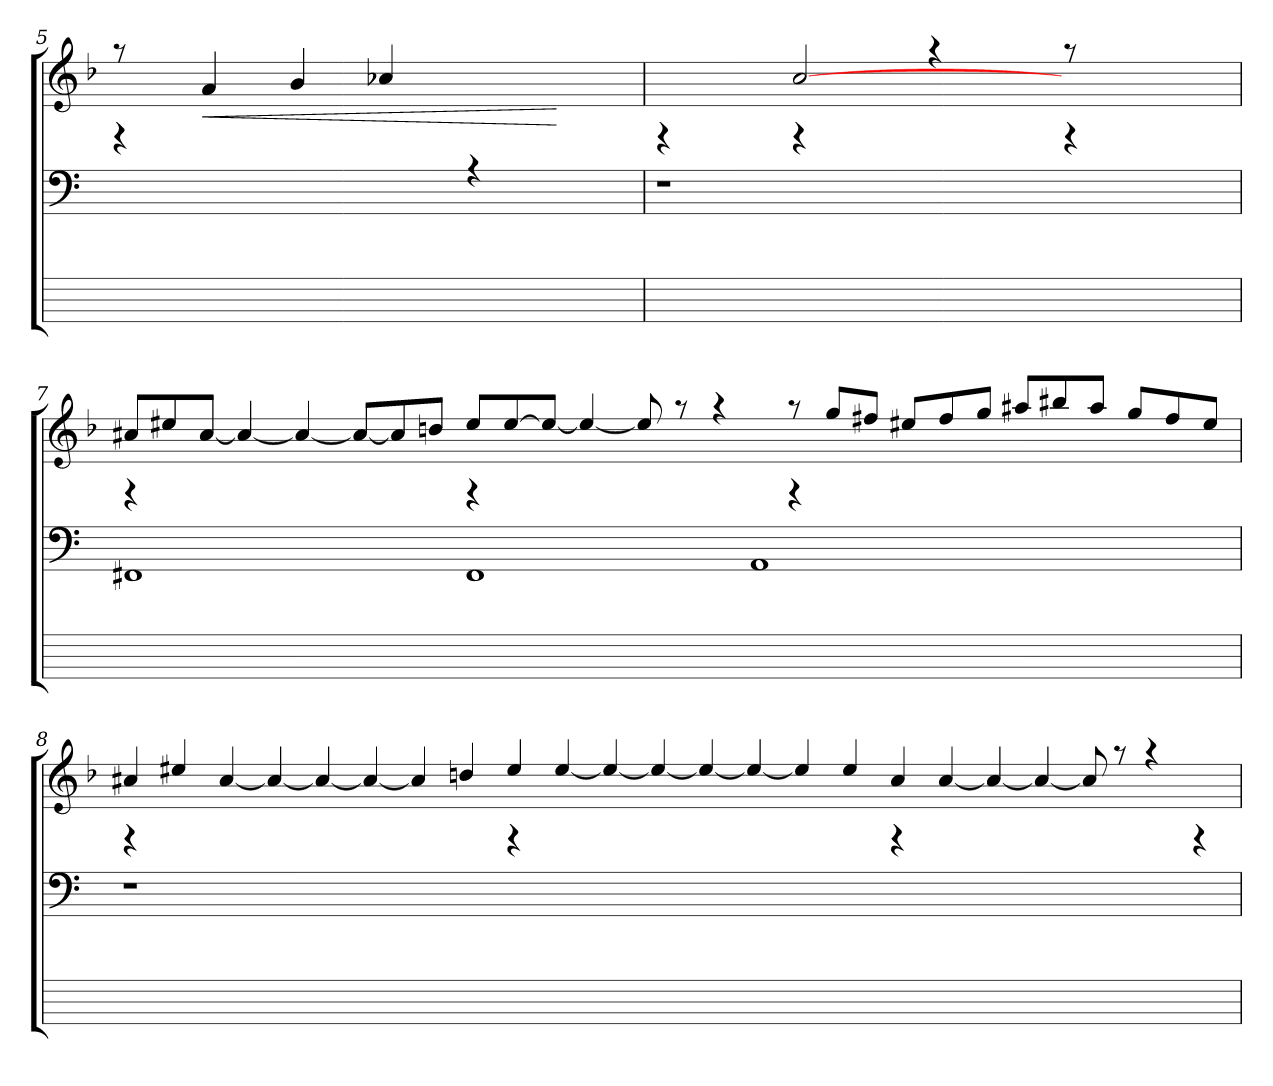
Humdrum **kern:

**kern	**kern	**kern	**dynam
*part3	*part2	*part1	*part1
*staff3	*staff2	*staff1	*staff1
!!LO:LB:g=z
*	*clefF4	*clefG3	*
*	*	*k[b-]	*
=5	=5	=5	=5
*	*	*^	*
4ryy	2ryy	8rff	4rD	.
!	!	!	!	!LO:HP:b
!	!	!	!	!LO:HP:n=1:b
.	.	4f/	.	< >
2ryy	.	.	4g/	]
.	.	4a-X/	.	.
.	4rG	.	8ryy	.
.	.	8ryy	8ryy	[
!!LO:PB:g=z	!!
=6	=6	=6	=6	=6
4ryy	1r	4ryy	4rD	.
2.ryy	.	[>2a/	4rD	.
.	.	.	4rff	.
.	.	4rD	8rff	.
.	.	.	8ryy	.
!!LO:LB:g=z	!!
=7	=7	=7	=7	=7
4ryy	1FF#X	8a#X/L	4rD	.
.	.	8cc#X/	.	.
0ryy	.	[>8a#/J	1ryy	.
.	.	4a#/_>	.	.
.	.	4a#/_	.	.
.	.	8a#/L_	.	.
.	4ryy	8a#/]	.	.
.	.	8b/J	.	.
.	1FF#	8cc#/L	4rD	.
.	.	[>8cc#/	.	.
.	.	8cc#/J_>	2..ryy	.
.	.	4cc#/_>	.	.
.	.	8cc#/]	.	.
.	.	8rff	.	.
.	.	4rff	.	.
1ryy	1AA	.	.	.
.	.	8rff	4rD	.
.	.	8ee/L	.	.
.	.	8dd#X/J	1ryy	.
.	.	8cc#X/L	.	.
.	.	8dd#/	.	.
.	.	8ee/J	.	.
.	.	8ff#X/L	.	.
2ryy	2ryy	8gg#X/	.	.
.	.	8ff#/J	.	.
.	.	8ee/L	.	.
.	.	8dd#/	4ryy	.
8ryy	8ryy	8cc#/J	.	.
!!LO:LB:g=z	!!
=8	=8	=8	=8	=8
4ryy	1r	4a#X/	4rD	.
00ryy	.	4cc#X/	1..ryy	.
.	.	[>4a#/	.	.
.	.	4a#/_>	.	.
.	00ryy	4a#/_	.	.
.	.	4a#/_	.	.
.	.	4a#/]	.	.
.	.	4b/	.	.
.	.	4cc#/	4rD	.
.	.	[>4cc#/	1..ryy	.
.	.	4cc#/_	.	.
.	.	4cc#/_>	.	.
.	.	4cc#/_	.	.
.	.	4cc#/_	.	.
.	.	4cc#/]	.	.
.	.	4cc#/	.	.
.	.	4a#/	4rD	.
1.ryy	.	[>4a#/	1.ryy	.
.	.	4a#/_	.	.
.	.	4a#/_>	.	.
.	2.ryy	8a#/]	.	.
.	.	8rff	.	.
.	.	4rff	.	.
.	.	4rD	.	.
*	*	*v	*v	*
=	=	=	=
*-	*-	*-	*-
